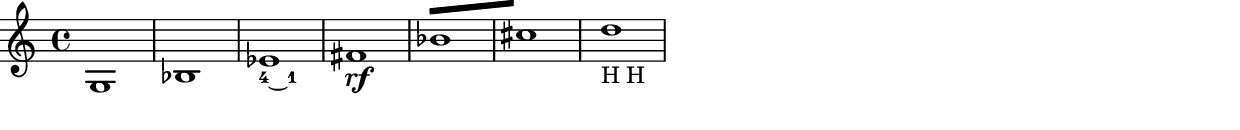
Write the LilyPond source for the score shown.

%% Generated by lilypond-book
%% Options: [exampleindent=10.16\mm,fragment,indent=0\mm,line-width=160\mm,paper-height=845.047\pt,paper-width=597.508\pt,papersize='(cons (* 597.508 pt) (* 845.047 pt)),quote,relative=1]
\include "lilypond-book-preamble.ly"


% ****************************************************************
% Start cut-&-pastable-section
% ****************************************************************

#(ly:set-option 'eps-box-padding 3.000000)



\paper {
  #(set-paper-size '(cons (* 597.508 pt) (* 845.047 pt)))
  indent = 0\mm
  line-width = 160\mm
  % offset the left padding, also add 1mm as lilypond creates cropped
  % images with a little space on the right
  line-width = #(- line-width (* mm  3.000000) (* mm 1))
  line-width = 160\mm - 2.0 * 10.16\mm
  % offset the left padding, also add 1mm as lilypond creates cropped
  % images with a little space on the right
  line-width = #(- line-width (* mm  3.000000) (* mm 1))
}

\layout {
  
}


\relative c'
{


% ****************************************************************
% ly snippet contents follows:
% ****************************************************************
\sourcefileline 1202
g1 bes
ees-\markup {
  \finger 4
  \tied-lyric "~"
  \finger 1
}
fis_\markup { \dynamic rf }
bes^\markup {
  \beam #8 #0.1 #0.5
}
cis
d-\markup {
  \markalphabet #8
  \markletter #8
}


% ****************************************************************
% end ly snippet
% ****************************************************************
}
